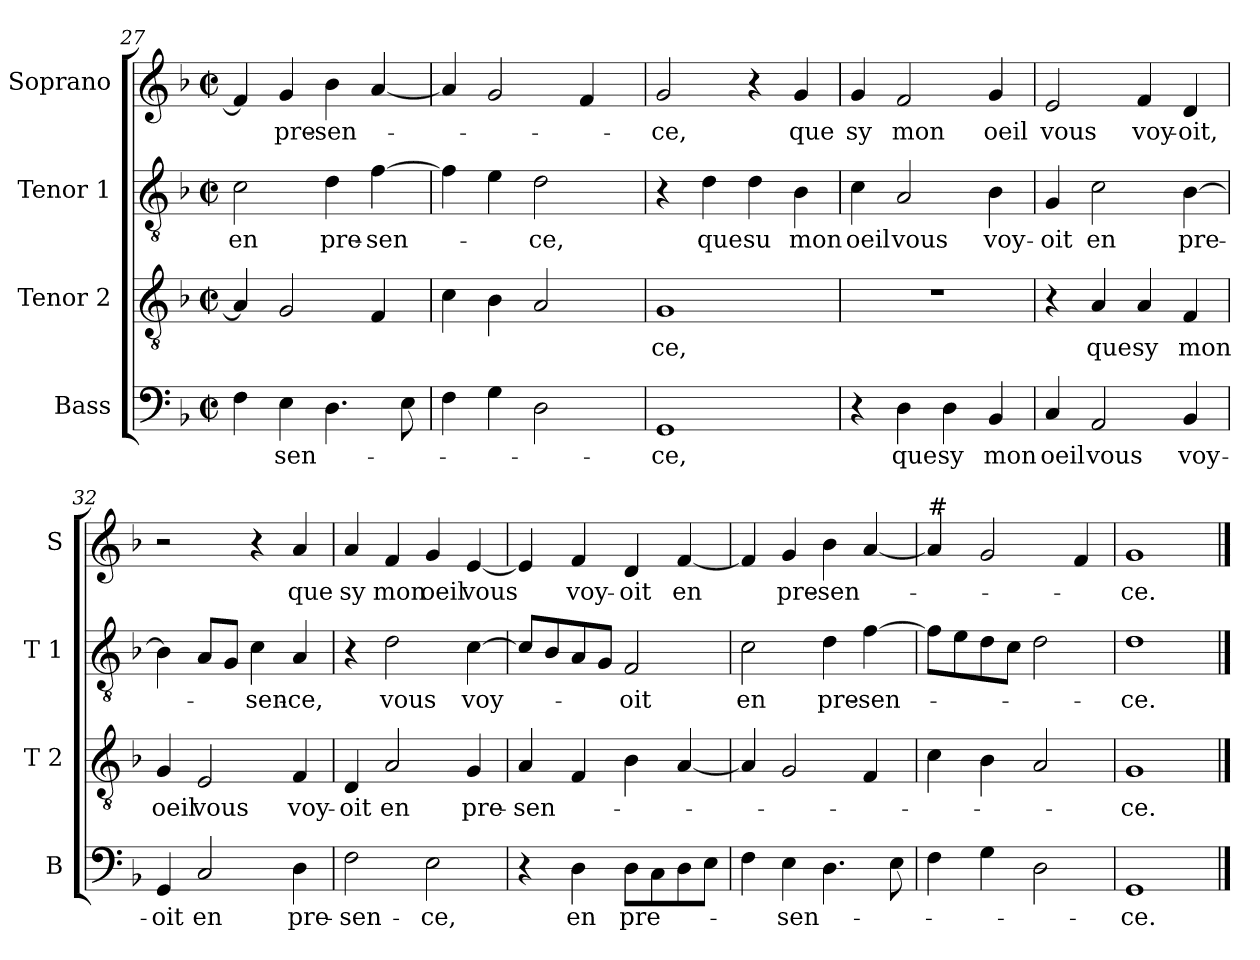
**kern	**text	**kern	**text	**kern	**text	**kern	**text
*part4	*part4	*part3	*part3	*part2	*part2	*part1	*part1
*staff4	*staff4	*staff3	*staff3	*staff2	*staff2	*staff1	*staff1
*I"Bass	*	*I"Tenor 2	*	*I"Tenor 1	*	*I"Soprano	*
*I'B	*	*I'T 2	*	*I'T 1	*	*I'S	*
*clefF4	*	*clefGv2	*	*clefGv2	*	*clefG2	*
*k[b-]	*	*k[b-]	*	*k[b-]	*	*k[b-]	*
*F:	*	*F:	*	*F:	*	*F:	*
*M2/2	*	*M2/2	*	*M2/2	*	*M2/2	*
*met(c|)	*	*met(c|)	*	*met(c|)	*	*met(c|)	*
=27	=27	=27	=27	=27	=27	=27	=27
!	!	!	!	!	!LO:LY:b	!	!
4F\	.	4A/]	.	2c\	en	4f/]	.
!	!LO:LY:b	!	!	!	!	!	!LO:LY:b
4E\	-sen-	2G/	.	.	.	4g/	pre-
!	!	!	!	!	!LO:LY:b	!	!LO:LY:b
4.D\	.	.	.	4d\	pre-	4b-\	-sen-
!	!	!	!	!	!LO:LY:b	!	!
.	.	4F/	.	[4f\	-sen-	[4a/	.
8E\	.	.	.	.	.	.	.
=28	=28	=28	=28	=28	=28	=28	=28
4F\	.	4c\	.	4f\]	.	4a/]	.
4G\	.	4B-\	.	4e\	.	2g/	.
!	!	!	!	!	!LO:LY:b	!	!
2D\	.	2A/	.	2d\	-ce,	.	.
.	.	.	.	.	.	4f/	.
=29	=29	=29	=29	=29	=29	=29	=29
!	!LO:LY:b	!	!LO:LY:b	!	!	!	!LO:LY:b
1GG	-ce,	1G	-ce,	4r	.	2g/	-ce,
!	!	!	!	!	!LO:LY:b	!	!
.	.	.	.	4d\	que	.	.
!	!	!	!	!	!LO:LY:b	!	!
.	.	.	.	4d\	su	4r	.
!	!	!	!	!	!LO:LY:b	!	!LO:LY:b
.	.	.	.	4B-\	mon	4g/	que
=30	=30	=30	=30	=30	=30	=30	=30
!	!	!	!	!	!LO:LY:b	!	!LO:LY:b
4r	.	1r	.	4c\	oeil	4g/	sy
!	!LO:LY:b	!	!	!	!LO:LY:b	!	!LO:LY:b
4D\	que	.	.	2A/	vous	2f/	mon
!	!LO:LY:b	!	!	!	!	!	!
4D\	sy	.	.	.	.	.	.
!	!LO:LY:b	!	!	!	!LO:LY:b	!	!LO:LY:b
4BB-/	mon	.	.	4B-\	voy-	4g/	oeil
=31	=31	=31	=31	=31	=31	=31	=31
!	!LO:LY:b	!	!	!	!LO:LY:b	!	!LO:LY:b
4C/	oeil	4r	.	4G/	-oit	2e/	vous
!	!LO:LY:b	!	!LO:LY:b	!	!LO:LY:b	!	!
2AA/	vous	4A/	que	2c\	en	.	.
!	!	!	!LO:LY:b	!	!	!	!LO:LY:b
.	.	4A/	sy	.	.	4f/	voy-
!	!LO:LY:b	!	!LO:LY:b	!	!LO:LY:b	!	!LO:LY:b
4BB-/	voy-	4F/	mon	[4B-\	pre-	4d/	-oit,
!!LO:LB:g=z
=32	=32	=32	=32	=32	=32	=32	=32
!	!LO:LY:b	!	!LO:LY:b	!	!	!	!
4GG/	-oit	4G/	oeil	4B-\]	.	2r	.
!	!LO:LY:b	!	!LO:LY:b	!	!	!	!
2C/	en	2E/	vous	8A/L	.	.	.
.	.	.	.	8G/J	.	.	.
!	!	!	!	!	!LO:LY:b	!	!
.	.	.	.	4c\	-sen-	4r	.
!	!LO:LY:b	!	!LO:LY:b	!	!LO:LY:b	!	!LO:LY:b
4D\	pre-	4F/	voy-	4A/	-ce,	4a/	que
=33	=33	=33	=33	=33	=33	=33	=33
!	!LO:LY:b	!	!LO:LY:b	!	!	!	!LO:LY:b
2F\	-sen-	4D/	-oit	4r	.	4a/	sy
!	!	!	!LO:LY:b	!	!LO:LY:b	!	!LO:LY:b
.	.	2A/	en	2d\	vous	4f/	mon
!	!LO:LY:b	!	!	!	!	!	!LO:LY:b
2E\	-ce,	.	.	.	.	4g/	oeil
!	!	!	!LO:LY:b	!	!LO:LY:b	!	!LO:LY:b
.	.	4G/	pre-	[4c\	voy-	[4e/	vous
=34	=34	=34	=34	=34	=34	=34	=34
!	!	!	!LO:LY:b	!	!	!	!
4r	.	4A/	-sen-	8c/L]	.	4e/]	.
.	.	.	.	8B-/	.	.	.
!	!LO:LY:b	!	!	!	!	!	!LO:LY:b
4D\	en	4F/	.	8A/	.	4f/	voy-
.	.	.	.	8G/J	.	.	.
!	!LO:LY:b	!	!	!	!LO:LY:b	!	!LO:LY:b
8D\L	pre-	4B-\	.	2F/	-oit	4d/	-oit
8C\	.	.	.	.	.	.	.
!	!	!	!	!	!	!	!LO:LY:b
8D\	.	[4A/	.	.	.	[4f/	en
8E\J	.	.	.	.	.	.	.
=35	=35	=35	=35	=35	=35	=35	=35
!	!	!	!	!	!LO:LY:b	!	!
4F\	.	4A/]	.	2c\	en	4f/]	.
!	!LO:LY:b	!	!	!	!	!	!LO:LY:b
4E\	-sen-	2G/	.	.	.	4g/	pre-
!	!	!	!	!	!LO:LY:b	!	!LO:LY:b
4.D\	.	.	.	4d\	pre-	4b-\	-sen-
!	!	!	!	!	!LO:LY:b	!	!
.	.	4F/	.	[4f\	-sen-	[4a/	.
8E\	.	.	.	.	.	.	.
=36	=36	=36	=36	=36	=36	=36	=36
!	!	!	!	!	!	!LO:TX:a:t=#	!
4F\	.	4c\	.	8f\L]	.	4a/]	.
.	.	.	.	8e\	.	.	.
4G\	.	4B-\	.	8d\	.	2g/	.
.	.	.	.	8c\J	.	.	.
2D\	.	2A/	.	2d\	.	.	.
.	.	.	.	.	.	4f/	.
=37	=37	=37	=37	=37	=37	=37	=37
!	!LO:LY:b	!	!LO:LY:b	!	!LO:LY:b	!	!LO:LY:b
1GG	-ce.	1G	-ce.	1d	-ce.	1g	-ce.
==	==	==	==	==	==	==	==
*-	*-	*-	*-	*-	*-	*-	*-
